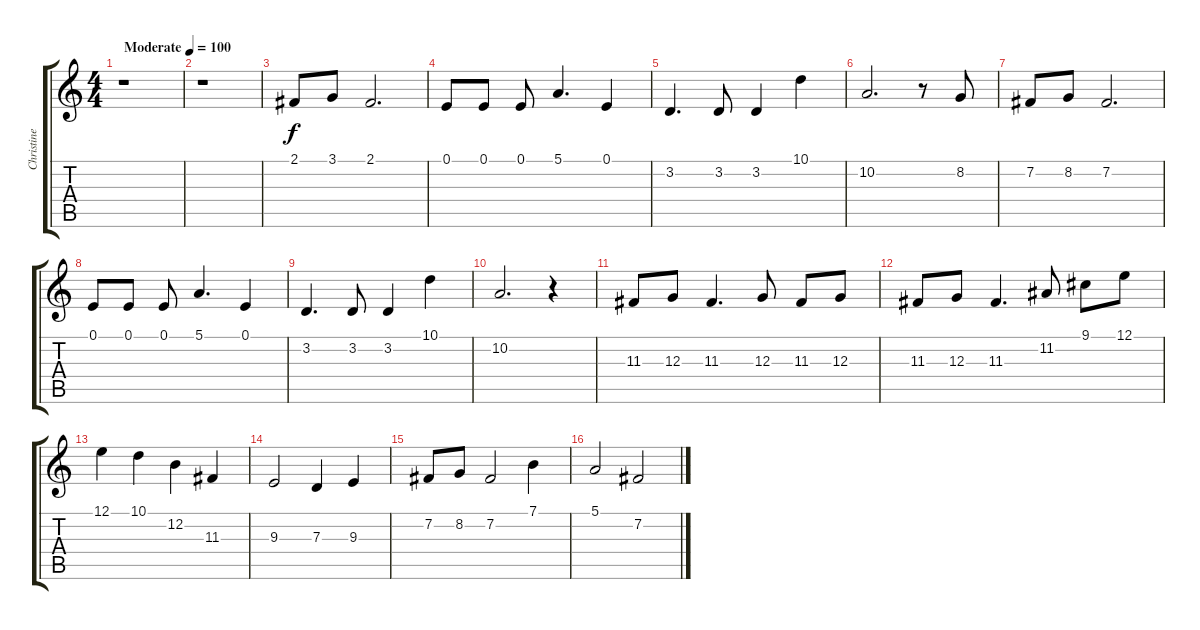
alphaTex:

\track ("Christine" "Christine") {instrument sopranosax}
\staff {score tabs}
\tuning (E4 B3 G3 D3 A2 E2) {hide}
\ts (4 4)
\tempo (100 "Moderate")
\clef g2
\ks c
r.1{dy f instrument sopranosax} |
r.1 |
2.1.8 3.1.8 2.1.2{d} |
0.1.8 0.1.8 0.1.8 5.1.4{d} 0.1.4 |
3.2.4{d} 3.2.8 3.2.4 10.1.4 |
10.2.2{d} r.8 8.2.8 |
7.2.8 8.2.8 7.2.2{d} |
0.1.8 0.1.8 0.1.8 5.1.4{d} 0.1.4 |
3.2.4{d} 3.2.8 3.2.4 10.1.4 |
10.2.2{d} r.4 |
11.3.8 12.3.8 11.3.4{d} 12.3.8 11.3.8 12.3.8 |
11.3.8 12.3.8 11.3.4{d} 11.2.8 9.1.8 12.1.8 |
12.1.4 10.1.4 12.2.4 11.3.4 |
9.3.2 7.3.4 9.3.4 |
7.2.8 8.2.8 7.2.2 7.1.4 |
5.1.2 7.2.2
